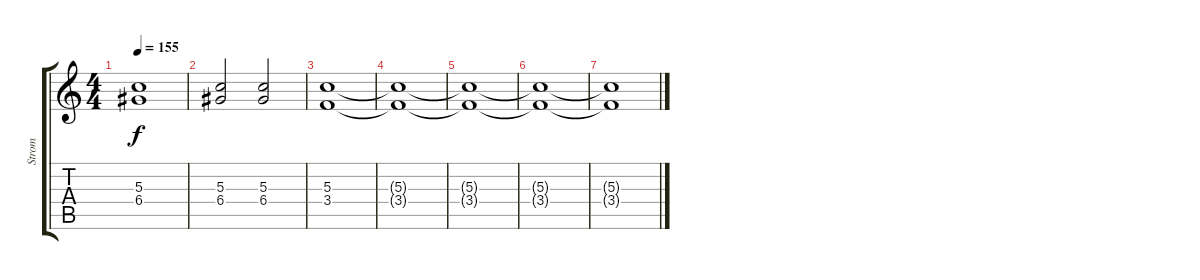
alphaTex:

\track ("Strom" "Strom") {instrument overdrivenguitar}
\staff {score tabs}
\tuning (E4 B3 G3 D3 A2 E2) {hide}
\ts (4 4)
\tempo 155
\clef g2
\ks c
(5.3 6.4).1{dy f} |
(5.3 6.4).2 (5.3 6.4).2 |
(5.3 3.4).1 |
(5.3{t} 3.4{t}).1 |
(5.3{t} 3.4{t}).1 |
(5.3{t} 3.4{t}).1 |
(5.3{t} 3.4{t}).1
